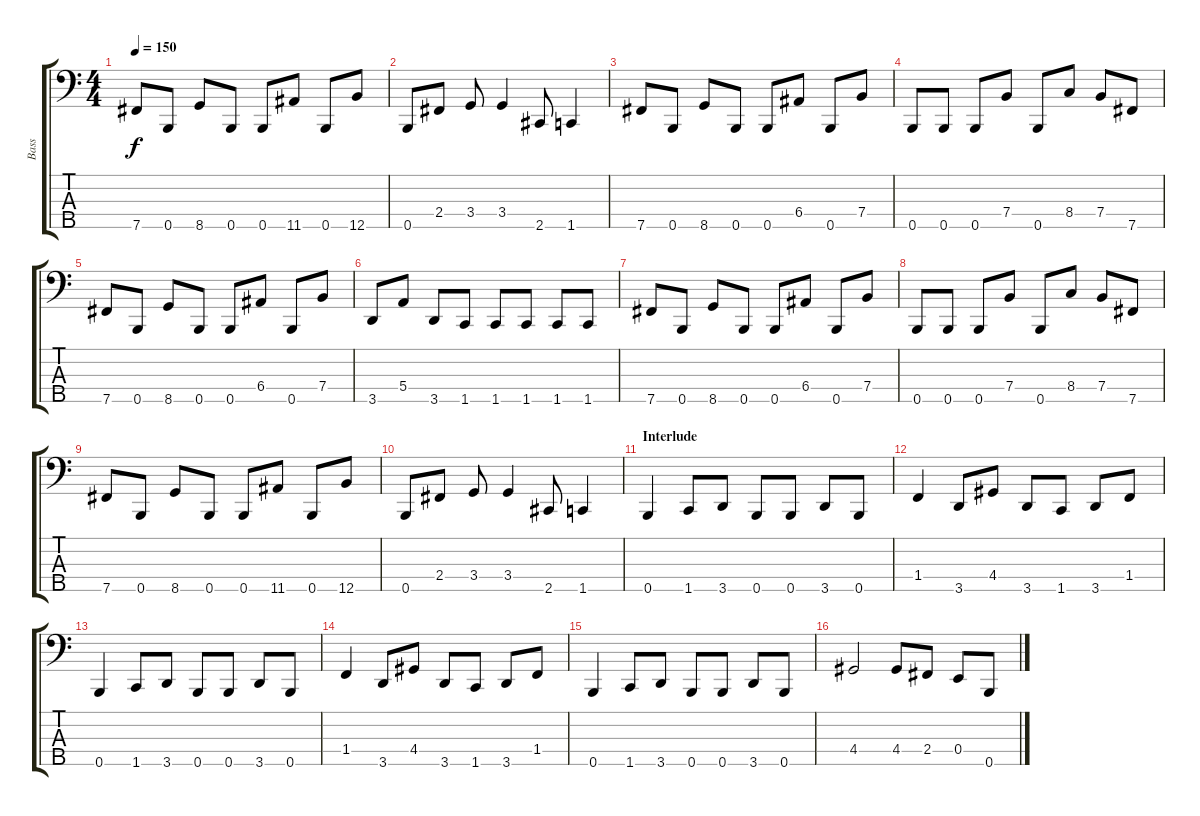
\track ("Bass" "Bass") {instrument electricbassfinger}
\staff {score tabs}
\tuning (G2 D2 A1 E1 B0) {hide}
\ts (4 4)
\tempo 150
\clef f4
\ks c
7.5.8{dy f} 0.5.8 8.5.8 0.5.8 0.5.8 11.5.8 0.5.8 12.5.8 |
0.5.8 2.4.8 3.4.8 3.4.4 2.5.8 1.5.4 |
7.5.8 0.5.8 8.5.8 0.5.8 0.5.8 6.4.8 0.5.8 7.4.8 |
0.5.8 0.5.8 0.5.8 7.4.8 0.5.8 8.4.8 7.4.8 7.5.8 |
7.5.8 0.5.8 8.5.8 0.5.8 0.5.8 6.4.8 0.5.8 7.4.8 |
3.5.8 5.4.8 3.5.8 1.5.8 1.5.8 1.5.8 1.5.8 1.5.8 |
7.5.8 0.5.8 8.5.8 0.5.8 0.5.8 6.4.8 0.5.8 7.4.8 |
0.5.8 0.5.8 0.5.8 7.4.8 0.5.8 8.4.8 7.4.8 7.5.8 |
7.5.8 0.5.8 8.5.8 0.5.8 0.5.8 11.5.8 0.5.8 12.5.8 |
0.5.8 2.4.8 3.4.8 3.4.4 2.5.8 1.5.4 |
\section ("" "Interlude")
0.5.4 1.5.8 3.5.8 0.5.8 0.5.8 3.5.8 0.5.8 |
1.4.4 3.5.8 4.4.8 3.5.8 1.5.8 3.5.8 1.4.8 |
0.5.4 1.5.8 3.5.8 0.5.8 0.5.8 3.5.8 0.5.8 |
1.4.4 3.5.8 4.4.8 3.5.8 1.5.8 3.5.8 1.4.8 |
0.5.4 1.5.8 3.5.8 0.5.8 0.5.8 3.5.8 0.5.8 |
4.4.2 4.4.8 2.4.8 0.4.8 0.5.8
